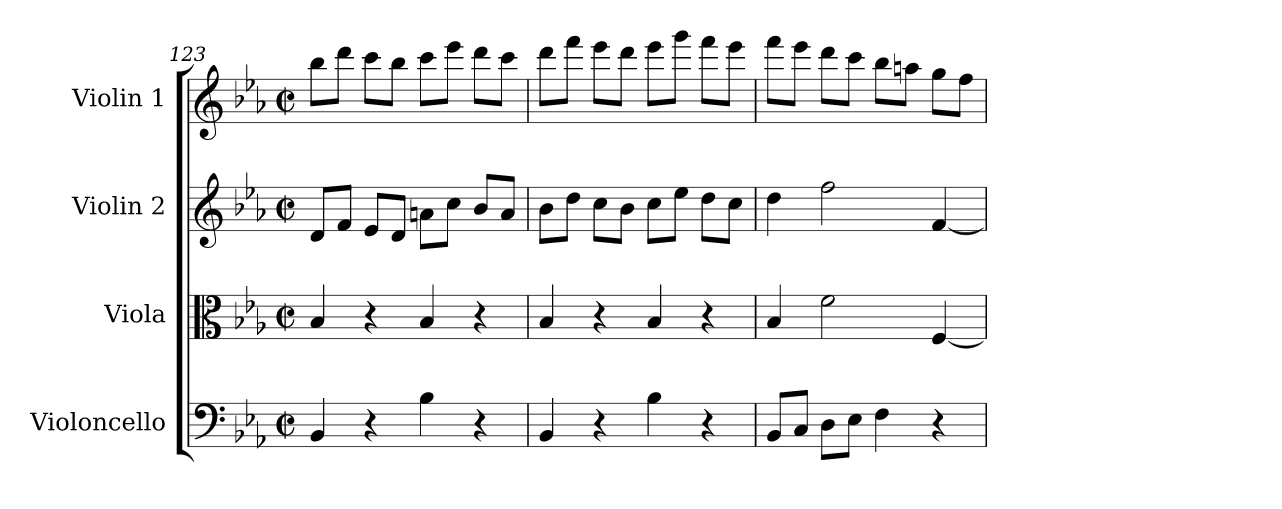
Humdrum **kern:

**kern	**kern	**kern	**kern
*part4	*part3	*part2	*part1
*staff4	*staff3	*staff2	*staff1
*I"Violoncello	*I"Viola	*I"Violin 2	*I"Violin 1
*I'Vc	*I'Vla	*I'Vln	*I'Vln
!!LO:LB:g=z
*clefF4	*clefC3	*clefG2	*clefG2
*k[b-e-a-]	*k[b-e-a-]	*k[b-e-a-]	*k[b-e-a-]
*M2/2	*M2/2	*M2/2	*M2/2
*met(c|)	*met(c|)	*met(c|)	*met(c|)
=123	=123	=123	=123
4BB-/	4B-/	8d/L	8bb-\L
.	.	8f/J	8ddd\J
4r	4r	8e-/L	8ccc\L
.	.	8d/J	8bb-\J
4B-\	4B-/	8an\L	8ccc\L
.	.	8cc\J	8eee-\J
4r	4r	8b-/L	8ddd\L
.	.	8a/J	8ccc\J
=124	=124	=124	=124
4BB-/	4B-/	8b-\L	8ddd\L
.	.	8dd\J	8fff\J
4r	4r	8cc\L	8eee-\L
.	.	8b-\J	8ddd\J
4B-\	4B-/	8cc\L	8eee-\L
.	.	8ee-\J	8ggg\J
4r	4r	8dd\L	8fff\L
.	.	8cc\J	8eee-\J
=125	=125	=125	=125
8BB-/L	4B-/	4dd\	8fff\L
8C/J	.	.	8eee-\J
8D\L	2f\	2ff\	8ddd\L
8E-\J	.	.	8ccc\J
4F\	.	.	8bb-\L
.	.	.	8aan\J
4r	[4F/	[4f/	8gg\L
.	.	.	8ff\J
=	=	=	=
*-	*-	*-	*-
